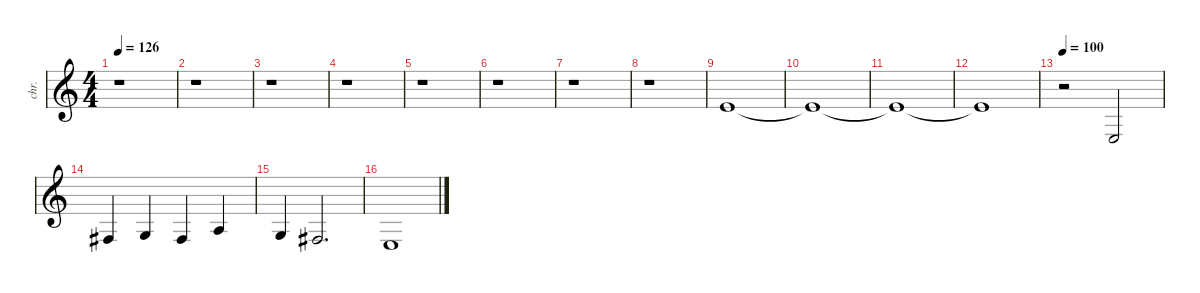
\defaultSystemsLayout 4
\hideDynamics
\bracketExtendMode nobrackets
\otherSystemsTrackNameOrientation horizontal
\track ("Choir" "chr.") {instrument choiraahs}
\staff {score}
\tuning (E4 B3 G3 D3 A2 E2)
\ts (4 4)
\tempo 126
\clef g2
\ks c
r.1{dy f beam Down} |
r.1{beam Down} |
r.1{beam Down} |
r.1{beam Down} |
r.1{beam Down} |
r.1{beam Down} |
r.1{beam Down} |
r.1{beam Down} |
5.2.1{beam Up} |
5.2{t}.1{beam Up} |
5.2{t}.1{beam Up} |
5.2{t}.1{beam Up} |
\tempo 100
r.2{beam Down} 2.4.2{beam Up} |
4.4{acc #}.4{beam Up} 5.4.4{beam Up} 4.4{acc #}.4{beam Up} 2.3.4{beam Up} |
5.4.4{beam Up} 4.4{acc #}.2{d beam Up} |
2.4.1{beam Up}
